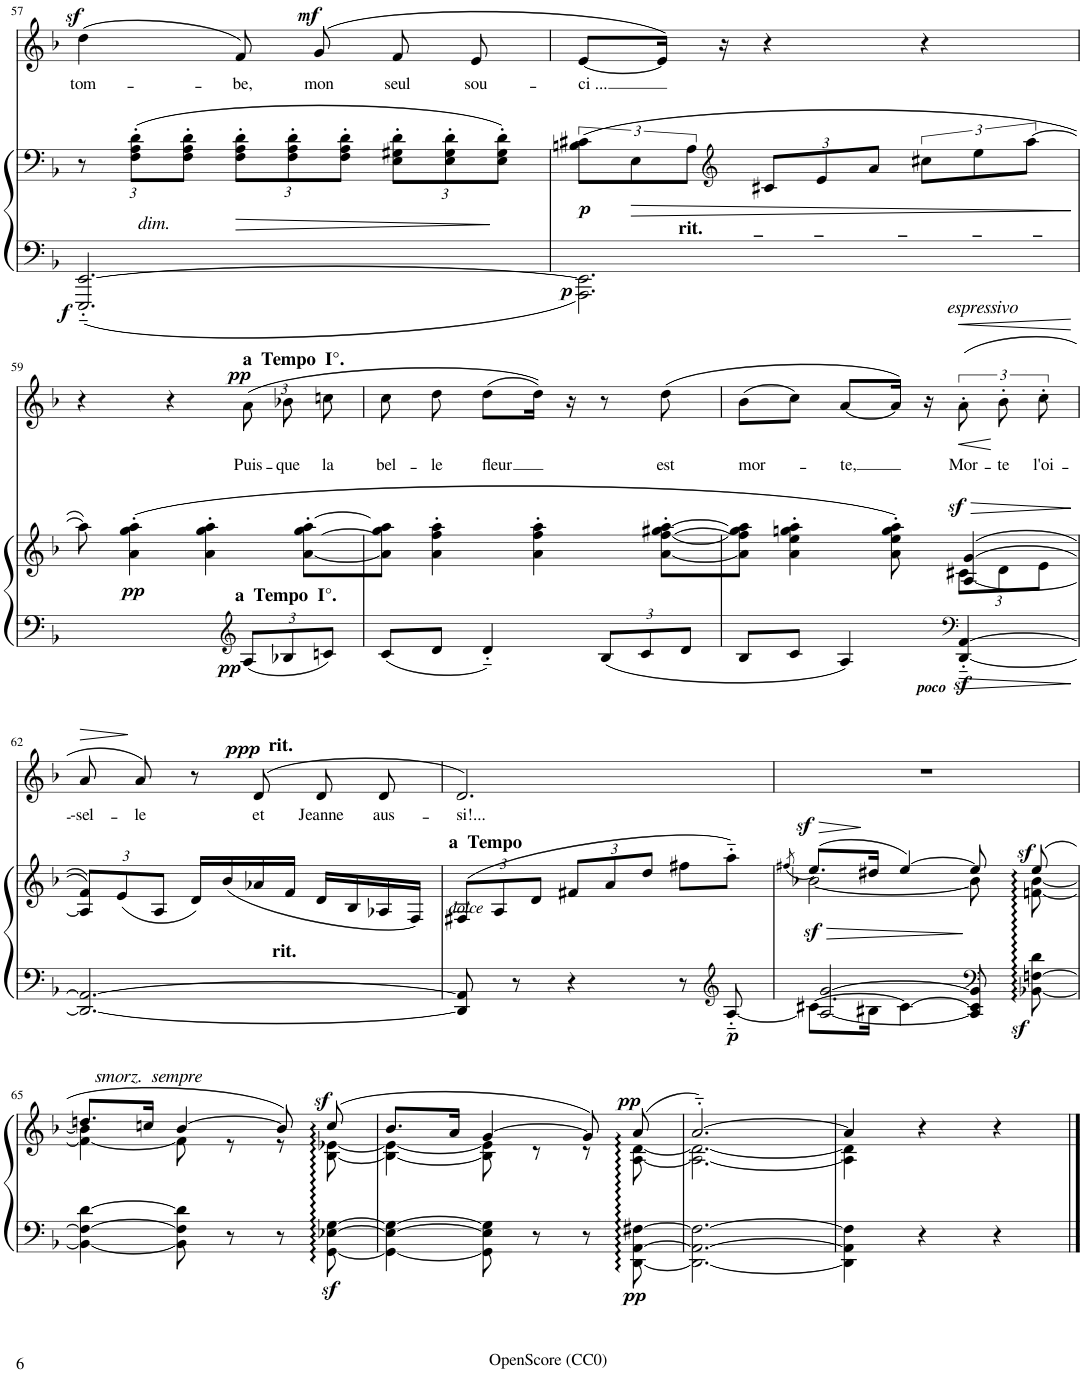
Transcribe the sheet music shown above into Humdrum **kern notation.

**kern	**kern	**dynam	**kern	**text	**dynam
*part2	*part2	*part2	*part1	*part1	*part1
*staff3	*staff2	*staff2/3	*staff1	*staff1	*staff1
*I"Piano	*	*	*I"Voice	*	*
*I'Pno	*	*	*	*	*
!!LO:PB:g=z
*clefF4	*clefF4	*	*clefG2	*	*
*k[b-]	*k[b-]	*	*k[b-]	*	*
*M3/4	*M3/4	*	*M3/4	*	*
*	*Xbrackettup	*	*	*	*
=57	=57	=57	=57	=57	=57
!	!	!LO:DY:b=2	!	!LO:LY:b	!
2.EEE/'~ [2.EE/'~	12r	f	(4ddz>\	tom-	.
!	!LO:TX:b:i:t=dim.	!	!	!	!
.	(12F\' 12A\' 12d\'L	.	.	.	.
.	12F\' 12A\' 12d\'J	.	.	.	.
!	!	!LO:HP:b	!	!LO:LY:b	!
.	12F\' 12A\' 12d\'L	>	8f/)	-be,	.
.	12F\' 12A\' 12d\'	.	.	.	.
!	!	!	!	!LO:LY:b	!LO:DY:a
.	.	.	(>8g/	mon	mf
.	12F\' 12A\' 12d\'J	.	.	.	.
!	!	!	!	!LO:LY:b	!
.	12E\' 12G#X\' 12d\'L	.	8f/	seul	.
.	12E\' 12G#\' 12d\'	.	.	.	.
!	!	!	!	!LO:LY:b	!
.	.	.	8e/	sou-	.
.	12E\' 12G#\' 12d\'J)	]	.	.	.
=58	=58	=58	=58	=58	=58
*	*brackettup	*	*	*	*
!	!	!LO:DY:b=2	!	!LO:LY:b	!
!	!	!LO:DY:n=1:b	!	!	!
2.AAA\ 2.EE\]	(12Bn\ 12c#X\L	p p	[8e/L	-ci ...	.
!	!	!LO:HP:b	!	!	!
.	12E\	>	.	.	.
.	.	.	16e/Jk])	.	.
!	!LO:TX:b:B:t=rit.           _           _                _              _           _	!	!	!	!
.	12A\J	.	.	.	.
*	*clefG2	*	*	*	*
.	.	.	16r	.	.
*	*Xbrackettup	*	*	*	*
.	12c#X/L	.	4r	.	.
.	12e/	.	.	.	.
.	12a/J	.	.	.	.
*	*brackettup	*	*	*	*
.	12cc#X\L	.	4r	.	.
.	12ee\	.	.	.	.
.	[12aa\J	.	.	.	.
.	.	]	.	.	.
!!LO:LB:g=z
=59	=59	=59	=59	=59	=59
2ryy	8aa\])	.	4r	.	.
!	!	!LO:DY:b	!	!	!
.	(4a\' 4gg\' 4aa\'	pp	.	.	.
.	.	.	4r	.	.
.	4a\' 4gg\' 4aa\'	.	.	.	.
*clefG2	*	*	*	*	*
*Xbrackettup	*	*	*Xbrackettup	*	*
!	!	!	!LO:TX:a:B:t=a  Tempo  I°.	!	!
!LO:TX:a:B:t=a  Tempo  I°.	!	!	!	!	!
!	!	!LO:DY:b=2	!	!LO:LY:b	!LO:DY:a
12A/L	.	pp	(12a\	Puis-	pp
!	!	!	!	!LO:LY:b	!
12B-X/	.	.	12b-X\	-que	.
.	[8a\'> [>8gg\'> [8aa\'>L	.	.	.	.
!	!	!	!	!LO:LY:b	!
12cn/J	.	.	12ccn\	la	.
=60	=60	=60	=60	=60	=60
!	!	!	!	!LO:LY:b	!
8c/L	8a\] 8gg\] 8aa\]J	.	8cc\	bel-	.
!	!	!	!	!LO:LY:b	!
8d/J	4a\'> 4ff\'> 4aa\'>	.	8dd\	-le	.
!	!	!	!	!LO:LY:b	!
4d'~/	.	.	(8dd\L	fleur	.
.	4a\'> 4ff\'> 4aa\'>	.	16dd\Jk))	.	.
.	.	.	16r	.	.
12B-/L	.	.	8r	.	.
12c/	.	.	.	.	.
!	!	!	!	!LO:LY:b	!
.	[8a\'> [8ff\'> [8gg#X\'> [8aa\'>L	.	(8dd\	est	.
12d/J	.	.	.	.	.
=61	=61	=61	=61	=61	=61
*	*^	*	*	*	*
!	!	!	!	!	!LO:LY:b	!
8B-/L	8a\] 8ff\] 8gg#\] 8aa\]J	2ryy	.	(8b-\L	mor-	.
8c/J	4a\'> 4ee\'> 4ggn\'> 4aa\'>	.	.	8cc\J)	.	.
!	!	!	!	!	!LO:LY:b	!
4A/	.	.	.	[<8a/L	-te,	.
.	8a\'> 8ee\'> 8gg\'> 8aa\'>)	.	.	16a/Jk])	.	.
!	!	!	!	!LO:TX:a:i:t=espressivo	!	!
.	.	.	.	16r	.	.
*clefF4	*	*	*	*	*	*
!	!	!	!LO:HP:b	!	!	!
*	*	*Xbrackettup	*	*brackettup	*	*
!LO:TX:b:Bi:t=poco	!	!	!	!	!	!
!	!	!	!LO:DY:n=1:a	!	!LO:LY:b	!LO:HP:b
[4DD/z<'~ [4AA/z<'~	(([<4A/ 4g/	12c#X\L	> sf	(12a'>\	Mor-	<
!	!	!	!	!	!LO:LY:b	!LO:HP:n=1:b
.	.	12d\	.	12b-'>\	-te	[ <
!	!	!	!	!	!LO:LY:b	!
.	.	12e\J	.	12cc'>\	l'oi-	.
*	*v	*v	*	*	*	*
.	.	]	.	.	[
!!LO:LB:g=z
=62	=62	=62	=62	=62	=62
!	!	!	!	!LO:LY:b	!LO:HP:b
2.DD/_ 2.AA/_	12A/] 12f/L))	.	8a/	-sel-	>
.	(<12e/	.	.	.	.
!	!	!	!	!LO:LY:b	!
.	.	.	8a/)	-le	]
.	12A/J	.	.	.	.
.	16d/LL)	.	8r	.	.
.	(<16b-/	.	.	.	.
!	!	!	!LO:TX:a:B:t=rit.	!	!
!	!	!	!	!LO:LY:b	!LO:DY:a
.	16a-X/	.	(>8d/	et	ppp
!	!LO:TX:b:B:t=rit.	!	!	!	!
.	16f/JJ	.	.	.	.
!	!	!	!	!LO:LY:b	!
.	16d/LL	.	8d/	Jeanne	.
.	16B-/	.	.	.	.
!	!	!	!	!LO:LY:b	!
.	16A-X/	.	8d/	aus-	.
.	16F/JJ)	.	.	.	.
=63	=63	=63	=63	=63	=63
!	!LO:TX:a:B:t=a  Tempo	!	!	!	!
!	!LO:TX:b:i:t=dolce	!	!	!	!
!	!	!	!	!LO:LY:b	!
8DD/] 8AA/]	(12F#X/L	.	2.d/)	-si!...	.
.	12A/	.	.	.	.
8r	.	.	.	.	.
.	12d/J	.	.	.	.
4r	12f#X/L	.	.	.	.
.	12a/	.	.	.	.
.	12dd/J	.	.	.	.
8r	8ff#X\L	.	.	.	.
*clefG2	*	*	*	*	*
!	!	!LO:DY:b=2	!	!	!
[<8A'~/	8aa'~\J)	p	.	.	.
=64	=64	=64	=64	=64	=64
.	(<8qff#X/	.	.	.	.
*^	*^	*	*	*	*
!	!	!	!	!LO:DY:a=2	!	!	!
!	!	!	!	!LO:DY:n=1:a	!	!	!
2A/_ [2g/	[>8.c#X\L	(>8.ee/L)	[<2b-X\	sf sf	2.r	.	.
.	16B#X\Jk	16dd#X/Jk	.	.	.	.	.
.	4c#\_	[>4ee/)	.	.	.	.	.
8A/] 8c#/] 8g/]	4ryy	8ee/]	8b-\]	.	.	.	.
*clefF4	*	*	*	*	*	*	*
!	!	!	!	!LO:DY:n=2:b=2	!	!	!
!	!	!	!	!LO:DY:n=3:a	!	!	!
[8BB-X\ [8Fn\ 8d\	.	(8ee/	[8fn\ [8b-\	sf sf	.	.	.
*v	*v	*	*	*	*	*	*
!!LO:LB:g=z
=65	=65	=65	=65	=65	=65	=65
!	!LO:TX:a:i:t=smorz.  sempre	!	!	!	!	!
4BB-\_ 4F\_ [>4d\	8.ddn/L	4f\_ 4b-\]	.	2.r	.	.
.	16ccn/Jk	.	.	.	.	.
8BB-\] 8F\] 8d\]	[>4b-/	8f\]	.	.	.	.
8r	.	8r	.	.	.	.
8r	8b-/])	8r	.	.	.	.
!	!	!	!LO:DY:a	!	!	!
[<8GG\z< [>8E-X\z< [>8G\z<	(8cc/	[<8B-\ [<8e-X\	sf	.	.	.
=66	=66	=66	=66	=66	=66	=66
4GG\_ 4E-\_ 4G\_	8.b-/L	4B-\_ 4e-\_	.	2.r	.	.
.	16a/Jk	.	.	.	.	.
8GG\] 8E-\] 8G\]	[>4g/	8B-\] 8e-\]	.	.	.	.
8r	.	8r	.	.	.	.
8r	8g/])	8r	.	.	.	.
!	!	!	!LO:DY:b=2	!	!	!
!	!	!	!LO:DY:n=1:a	!	!	!
[8DD\ [8AA\ [8F#X\	(8a/	[8A\ [8d\	pp pp	.	.	.
=67	=67	=67	=67	=67	=67	=67
2.DD\_ 2.AA\_ 2.F#\_	[2.a'~/)	2.A\_ 2.d\_	.	2.r	.	.
=68	=68	=68	=68	=68	=68	=68
4DD\] 4AA\] 4F#\]	4a/]	4A\] 4d\]	.	2.r	.	.
4r	4r	2ryy	.	.	.	.
4r	4r	.	.	.	.	.
*	*v	*v	*	*	*	*
==	==	==	==	==	==
*-	*-	*-	*-	*-	*-
